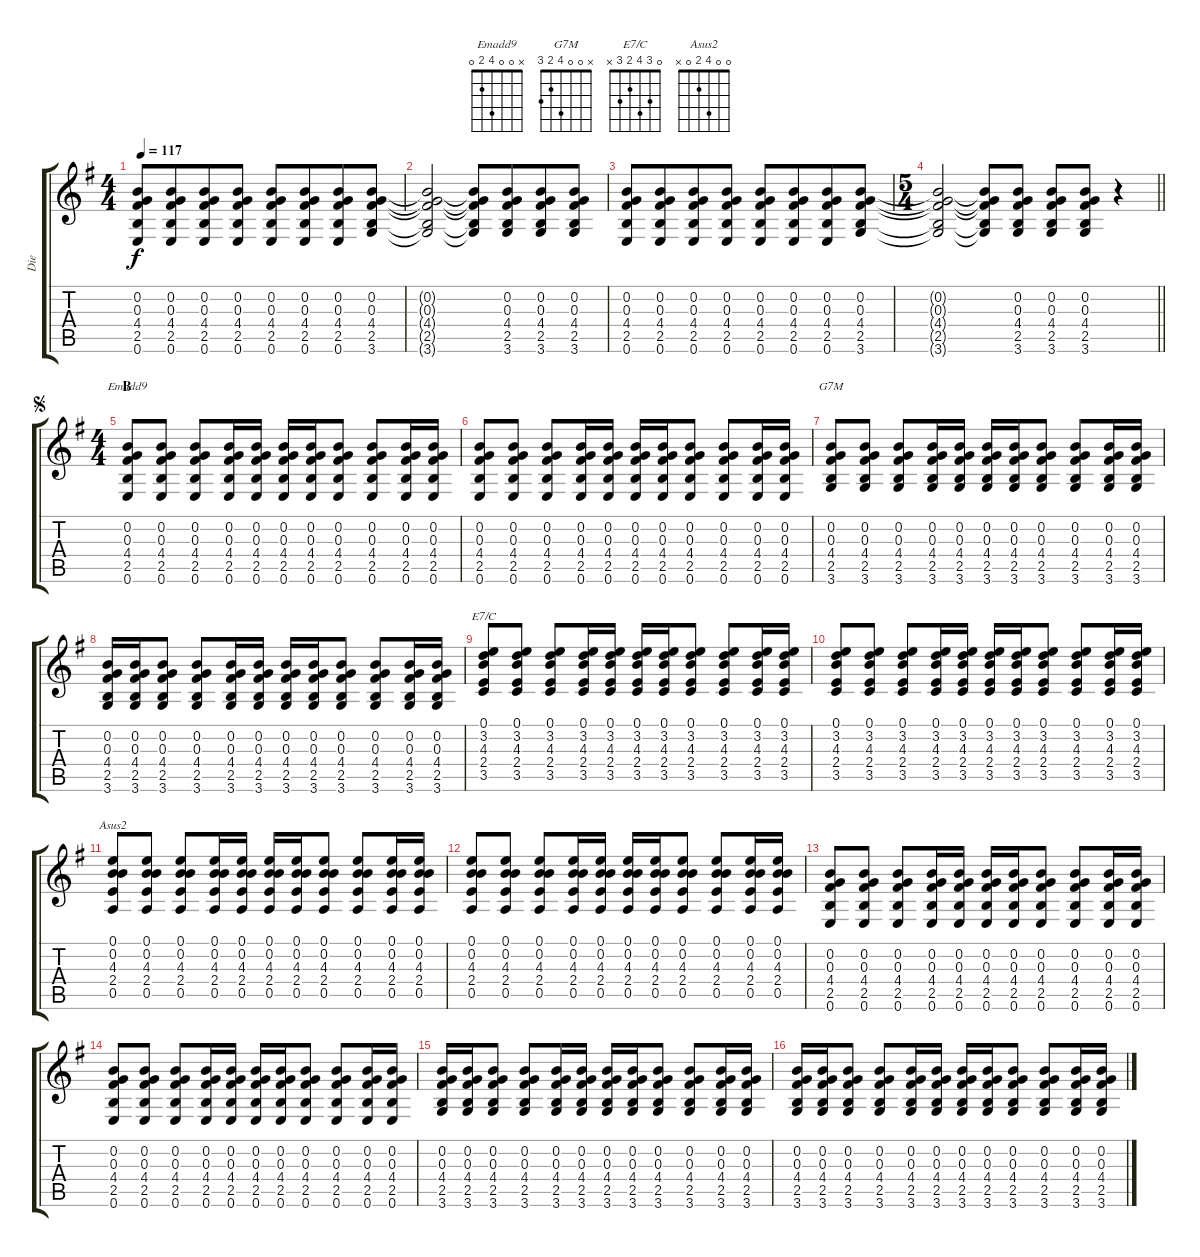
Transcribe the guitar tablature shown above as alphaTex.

\track ("Die" "Die") {instrument acousticguitarsteel}
\staff {score tabs}
\tuning (E4 B3 G3 D3 A2 E2) {hide}
\chord ("Emadd9" x 0 0 4 2 0)
\chord ("G7M" x 0 0 4 2 3)
\chord ("E7/C" 0 3 4 2 3 x)
\chord ("Asus2" 0 0 4 2 0 x)
\ts (4 4)
\tempo 117
\clef g2
\ks eminor
(0.2 0.3 4.4 2.5 0.6).8{dy f} (0.2 0.3 4.4 2.5 0.6).8{beam merge} (0.2 0.3 4.4 2.5 0.6).8 (0.2 0.3 4.4 2.5 0.6).8 (0.2 0.3 4.4 2.5 0.6).8 (0.2 0.3 4.4 2.5 0.6).8{beam merge} (0.2 0.3 4.4 2.5 0.6).8 (0.2 0.3 4.4 2.5 3.6).8 |
(0.2{t} 0.3{t} 4.4{t} 2.5{t} 3.6{t}).2 (0.2{t} 0.3{t} 4.4{t} 2.5{t} 3.6{t}).8 (0.2 0.3 4.4 2.5 3.6).8{beam merge} (0.2 0.3 4.4 2.5 3.6).8 (0.2 0.3 4.4 2.5 3.6).8 |
(0.2 0.3 4.4 2.5 0.6).8 (0.2 0.3 4.4 2.5 0.6).8{beam merge} (0.2 0.3 4.4 2.5 0.6).8 (0.2 0.3 4.4 2.5 0.6).8 (0.2 0.3 4.4 2.5 0.6).8 (0.2 0.3 4.4 2.5 0.6).8{beam merge} (0.2 0.3 4.4 2.5 0.6).8 (0.2 0.3 4.4 2.5 3.6).8 |
\ts (5 4)
\barLineRight lightlight
(0.2{t} 0.3{t} 4.4{t} 2.5{t} 3.6{t}).2 (0.2{t} 0.3{t} 4.4{t} 2.5{t} 3.6{t}).8 (0.2 0.3 4.4 2.5 3.6).8 (0.2 0.3 4.4 2.5 3.6).8 (0.2 0.3 4.4 2.5 3.6).8 r.4 |
\ts (4 4)
\section ("" "B")
\jump segno
(0.2 0.3 4.4 2.5 0.6).8{ch "Emadd9"} (0.2 0.3 4.4 2.5 0.6).8 (0.2 0.3 4.4 2.5 0.6).8 (0.2 0.3 4.4 2.5 0.6).16 (0.2 0.3 4.4 2.5 0.6).16 (0.2 0.3 4.4 2.5 0.6).16 (0.2 0.3 4.4 2.5 0.6).16 (0.2 0.3 4.4 2.5 0.6).8 (0.2 0.3 4.4 2.5 0.6).8 (0.2 0.3 4.4 2.5 0.6).16 (0.2 0.3 4.4 2.5 0.6).16 |
(0.2 0.3 4.4 2.5 0.6).8 (0.2 0.3 4.4 2.5 0.6).8 (0.2 0.3 4.4 2.5 0.6).8 (0.2 0.3 4.4 2.5 0.6).16 (0.2 0.3 4.4 2.5 0.6).16 (0.2 0.3 4.4 2.5 0.6).16 (0.2 0.3 4.4 2.5 0.6).16 (0.2 0.3 4.4 2.5 0.6).8 (0.2 0.3 4.4 2.5 0.6).8 (0.2 0.3 4.4 2.5 0.6).16 (0.2 0.3 4.4 2.5 0.6).16 |
(0.2 0.3 4.4 2.5 3.6).8{ch "G7M"} (0.2 0.3 4.4 2.5 3.6).8 (0.2 0.3 4.4 2.5 3.6).8 (0.2 0.3 4.4 2.5 3.6).16 (0.2 0.3 4.4 2.5 3.6).16 (0.2 0.3 4.4 2.5 3.6).16 (0.2 0.3 4.4 2.5 3.6).16 (0.2 0.3 4.4 2.5 3.6).8 (0.2 0.3 4.4 2.5 3.6).8 (0.2 0.3 4.4 2.5 3.6).16 (0.2 0.3 4.4 2.5 3.6).16 |
(0.2 0.3 4.4 2.5 3.6).16 (0.2 0.3 4.4 2.5 3.6).16 (0.2 0.3 4.4 2.5 3.6).8 (0.2 0.3 4.4 2.5 3.6).8 (0.2 0.3 4.4 2.5 3.6).16 (0.2 0.3 4.4 2.5 3.6).16 (0.2 0.3 4.4 2.5 3.6).16 (0.2 0.3 4.4 2.5 3.6).16 (0.2 0.3 4.4 2.5 3.6).8 (0.2 0.3 4.4 2.5 3.6).8 (0.2 0.3 4.4 2.5 3.6).16 (0.2 0.3 4.4 2.5 3.6).16 |
(0.1 3.2 4.3 2.4 3.5).8{ch "E7/C"} (0.1 3.2 4.3 2.4 3.5).8 (0.1 3.2 4.3 2.4 3.5).8 (0.1 3.2 4.3 2.4 3.5).16 (0.1 3.2 4.3 2.4 3.5).16 (0.1 3.2 4.3 2.4 3.5).16 (0.1 3.2 4.3 2.4 3.5).16 (0.1 3.2 4.3 2.4 3.5).8 (0.1 3.2 4.3 2.4 3.5).8 (0.1 3.2 4.3 2.4 3.5).16 (0.1 3.2 4.3 2.4 3.5).16 |
(0.1 3.2 4.3 2.4 3.5).8 (0.1 3.2 4.3 2.4 3.5).8 (0.1 3.2 4.3 2.4 3.5).8 (0.1 3.2 4.3 2.4 3.5).16 (0.1 3.2 4.3 2.4 3.5).16 (0.1 3.2 4.3 2.4 3.5).16 (0.1 3.2 4.3 2.4 3.5).16 (0.1 3.2 4.3 2.4 3.5).8 (0.1 3.2 4.3 2.4 3.5).8 (0.1 3.2 4.3 2.4 3.5).16 (0.1 3.2 4.3 2.4 3.5).16 |
(0.1 0.2 4.3 2.4 0.5).8{ch "Asus2"} (0.1 0.2 4.3 2.4 0.5).8 (0.1 0.2 4.3 2.4 0.5).8 (0.1 0.2 4.3 2.4 0.5).16 (0.1 0.2 4.3 2.4 0.5).16 (0.1 0.2 4.3 2.4 0.5).16 (0.1 0.2 4.3 2.4 0.5).16 (0.1 0.2 4.3 2.4 0.5).8 (0.1 0.2 4.3 2.4 0.5).8 (0.1 0.2 4.3 2.4 0.5).16 (0.1 0.2 4.3 2.4 0.5).16 |
(0.1 0.2 4.3 2.4 0.5).8 (0.1 0.2 4.3 2.4 0.5).8 (0.1 0.2 4.3 2.4 0.5).8 (0.1 0.2 4.3 2.4 0.5).16 (0.1 0.2 4.3 2.4 0.5).16 (0.1 0.2 4.3 2.4 0.5).16 (0.1 0.2 4.3 2.4 0.5).16 (0.1 0.2 4.3 2.4 0.5).8 (0.1 0.2 4.3 2.4 0.5).8 (0.1 0.2 4.3 2.4 0.5).16 (0.1 0.2 4.3 2.4 0.5).16 |
(0.2 0.3 4.4 2.5 0.6).8 (0.2 0.3 4.4 2.5 0.6).8 (0.2 0.3 4.4 2.5 0.6).8 (0.2 0.3 4.4 2.5 0.6).16 (0.2 0.3 4.4 2.5 0.6).16 (0.2 0.3 4.4 2.5 0.6).16 (0.2 0.3 4.4 2.5 0.6).16 (0.2 0.3 4.4 2.5 0.6).8 (0.2 0.3 4.4 2.5 0.6).8 (0.2 0.3 4.4 2.5 0.6).16 (0.2 0.3 4.4 2.5 0.6).16 |
(0.2 0.3 4.4 2.5 0.6).8 (0.2 0.3 4.4 2.5 0.6).8 (0.2 0.3 4.4 2.5 0.6).8 (0.2 0.3 4.4 2.5 0.6).16 (0.2 0.3 4.4 2.5 0.6).16 (0.2 0.3 4.4 2.5 0.6).16 (0.2 0.3 4.4 2.5 0.6).16 (0.2 0.3 4.4 2.5 0.6).8 (0.2 0.3 4.4 2.5 0.6).8 (0.2 0.3 4.4 2.5 0.6).16 (0.2 0.3 4.4 2.5 0.6).16 |
(0.2 0.3 4.4 2.5 3.6).16 (0.2 0.3 4.4 2.5 3.6).16 (0.2 0.3 4.4 2.5 3.6).8 (0.2 0.3 4.4 2.5 3.6).8 (0.2 0.3 4.4 2.5 3.6).16 (0.2 0.3 4.4 2.5 3.6).16 (0.2 0.3 4.4 2.5 3.6).16 (0.2 0.3 4.4 2.5 3.6).16 (0.2 0.3 4.4 2.5 3.6).8 (0.2 0.3 4.4 2.5 3.6).8 (0.2 0.3 4.4 2.5 3.6).16 (0.2 0.3 4.4 2.5 3.6).16 |
(0.2 0.3 4.4 2.5 3.6).16 (0.2 0.3 4.4 2.5 3.6).16 (0.2 0.3 4.4 2.5 3.6).8 (0.2 0.3 4.4 2.5 3.6).8 (0.2 0.3 4.4 2.5 3.6).16 (0.2 0.3 4.4 2.5 3.6).16 (0.2 0.3 4.4 2.5 3.6).16 (0.2 0.3 4.4 2.5 3.6).16 (0.2 0.3 4.4 2.5 3.6).8 (0.2 0.3 4.4 2.5 3.6).8 (0.2 0.3 4.4 2.5 3.6).16 (0.2 0.3 4.4 2.5 3.6).16
